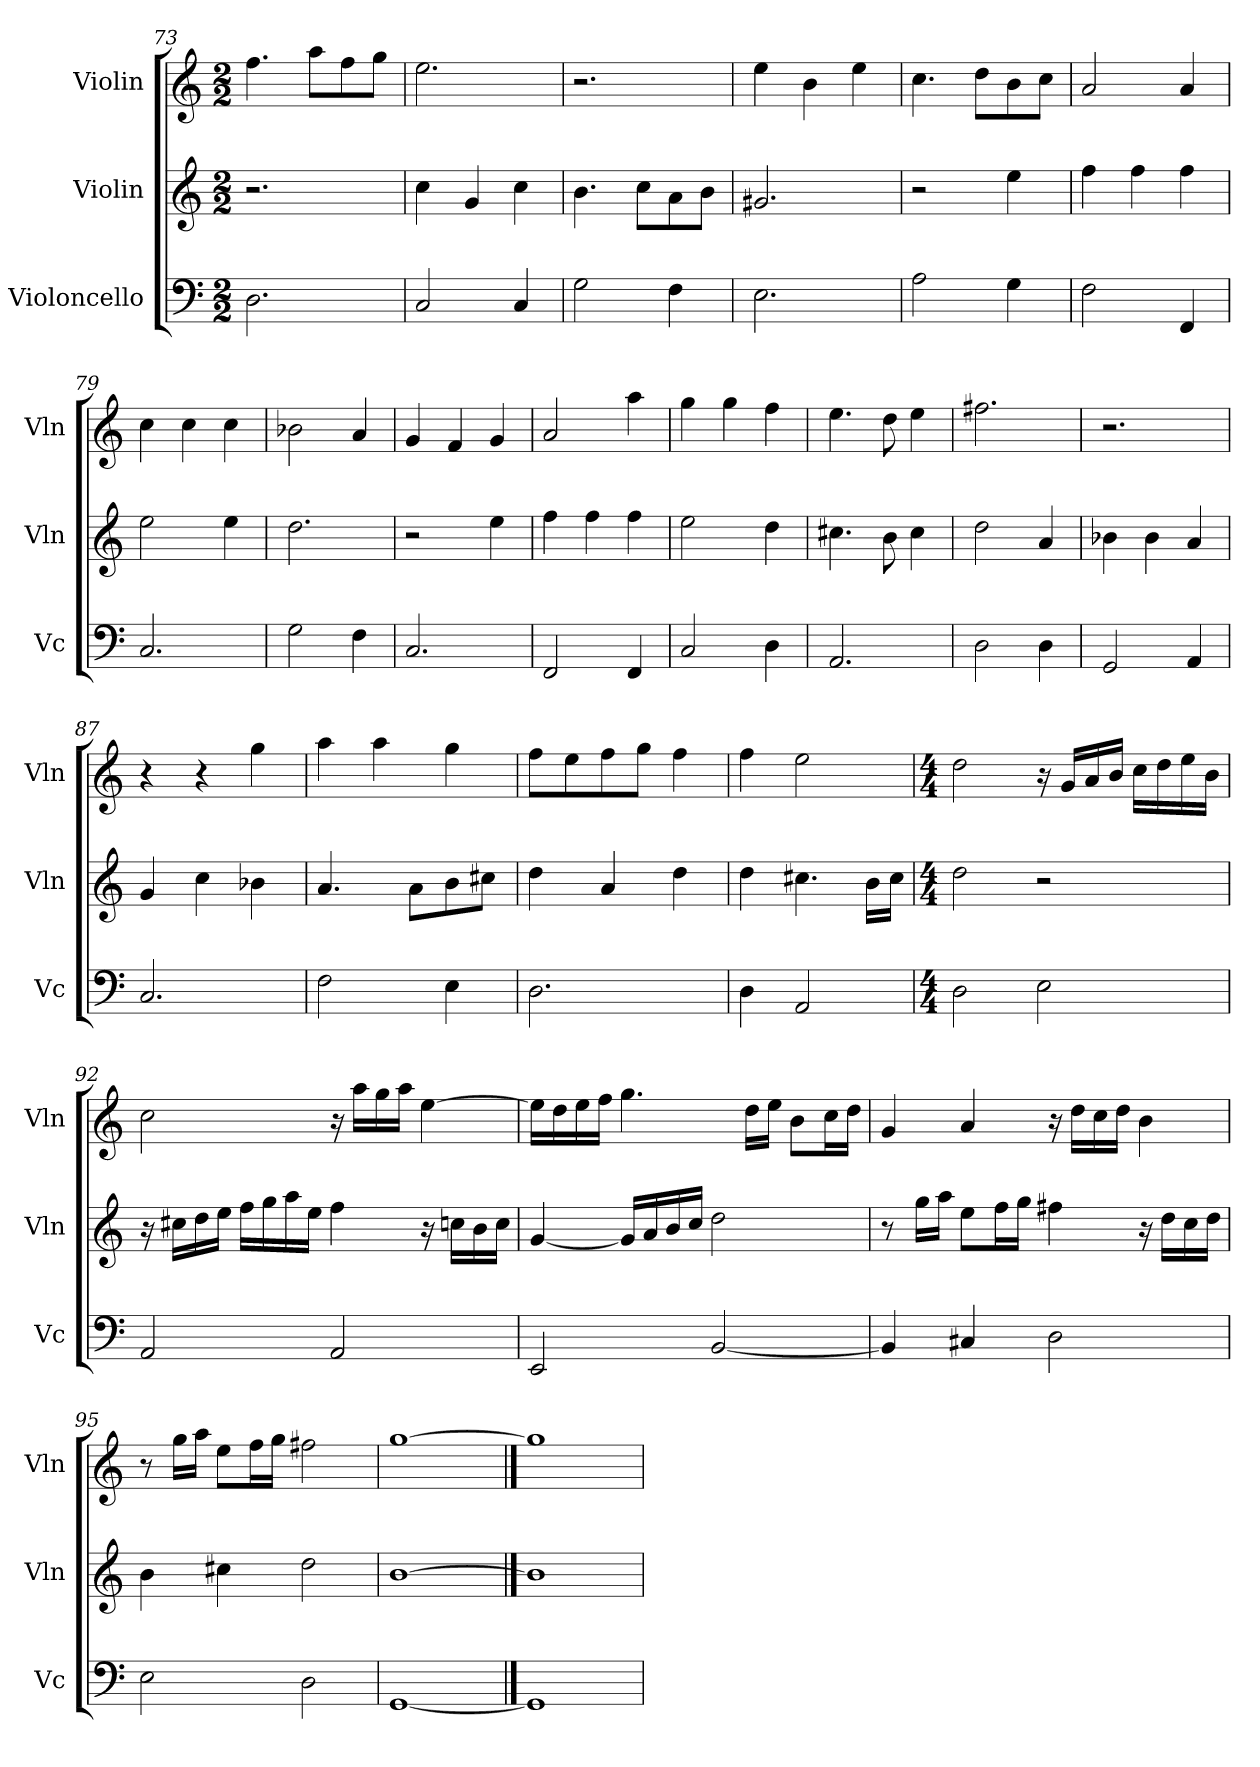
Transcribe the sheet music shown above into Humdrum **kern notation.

**kern	**kern	**kern
*part3	*part2	*part1
*staff3	*staff2	*staff1
*I"Violoncello	*I"Violin	*I"Violin
*I'Vc	*I'Vln	*I'Vln
*clefF4	*clefG2	*clefG2
*k[]	*k[]	*k[]
*M2/2	*M2/2	*M2/2
=73	=73	=73
2.D\	2.r	4.ff\
.	.	8aa\L
.	.	8ff\
.	.	8gg\J
=74	=74	=74
2C/	4cc\	2.ee\
.	4g/	.
4C/	4cc\	.
=75	=75	=75
2G\	4.b\	2.r
.	8cc\L	.
4F\	8a\	.
.	8b\J	.
=76	=76	=76
2.E\	2.g#X/	4ee\
.	.	4b\
.	.	4ee\
=77	=77	=77
2A\	2r	4.cc\
.	.	8dd\L
4G\	4ee\	8b\
.	.	8cc\J
=78	=78	=78
2F\	4ff\	2a/
.	4ff\	.
4FF/	4ff\	4a/
=79	=79	=79
2.C/	2ee\	4cc\
.	.	4cc\
.	4ee\	4cc\
=80	=80	=80
2G\	2.dd\	2b-X\
4F\	.	4a/
=81	=81	=81
2.C/	2r	4g/
.	.	4f/
.	4ee\	4g/
=82	=82	=82
2FF/	4ff\	2a/
.	4ff\	.
4FF/	4ff\	4aa\
=83	=83	=83
2C/	2ee\	4gg\
.	.	4gg\
4D\	4dd\	4ff\
=84	=84	=84
2.AA/	4.cc#X\	4.ee\
.	8b\	8dd\
.	4cc#\	4ee\
=85	=85	=85
2D\	2dd\	2.ff#X\
4D\	4a/	.
=86	=86	=86
2GG/	4b-X\	2.r
.	4b-\	.
4AA/	4a/	.
=87	=87	=87
2.C/	4g/	4r
.	4cc\	4r
.	4b-X\	4gg\
=88	=88	=88
2F\	4.a/	4aa\
.	.	4aa\
.	8a\L	.
4E\	8b\	4gg\
.	8cc#X\J	.
=89	=89	=89
2.D\	4dd\	8ff\L
.	.	8ee\
.	4a/	8ff\
.	.	8gg\J
.	4dd\	4ff\
=90	=90	=90
4D\	4dd\	4ff\
2AA/	4.cc#X\	2ee\
.	16b\LL	.
.	16cc#\JJ	.
=91	=91	=91
*M4/4	*M4/4	*M4/4
*	*	*MM80
2D\	2dd\	2dd\
2E\	2r	16r
.	.	16g/LL
.	.	16a/
.	.	16b/JJ
.	.	16cc\LL
.	.	16dd\
.	.	16ee\
.	.	16b\JJ
=92	=92	=92
2AA/	16r	2cc\
.	16cc#X\LL	.
.	16dd\	.
.	16ee\JJ	.
.	16ff\LL	.
.	16gg\	.
.	16aa\	.
.	16ee\JJ	.
2AA/	4ff\	16r
.	.	16aa\LL
.	.	16gg\
.	.	16aa\JJ
.	16r	[4ee\
.	16ccn\LL	.
.	16b\	.
.	16cc\JJ	.
=93	=93	=93
2EE/	[4g/	16ee\LL]
.	.	16dd\
.	.	16ee\
.	.	16ff\JJ
.	16g/LL]	4.gg\
.	16a/	.
.	16b/	.
.	16cc/JJ	.
[2BB/	2dd\	.
.	.	16dd\LL
.	.	16ee\JJ
.	.	8b\L
.	.	16cc\L
.	.	16dd\JJ
=94	=94	=94
4BB/]	8r	4g/
.	16gg\LL	.
.	16aa\JJ	.
4C#X/	8ee\L	4a/
.	16ff\L	.
.	16gg\JJ	.
2D\	4ff#X\	16r
.	.	16dd\LL
.	.	16cc\
.	.	16dd\JJ
.	16r	4b\
.	16dd\LL	.
.	16cc\	.
.	16dd\JJ	.
=95	=95	=95
2E\	4b\	8r
.	.	16gg\LL
.	.	16aa\JJ
.	4cc#X\	8ee\L
.	.	16ff\L
.	.	16gg\JJ
2D\	2dd\	2ff#X\
=96	=96	=96
[1GG	[1b	[1gg
==97	==97	==97
1GG]	1b]	1gg]
=	=	=
*-	*-	*-
